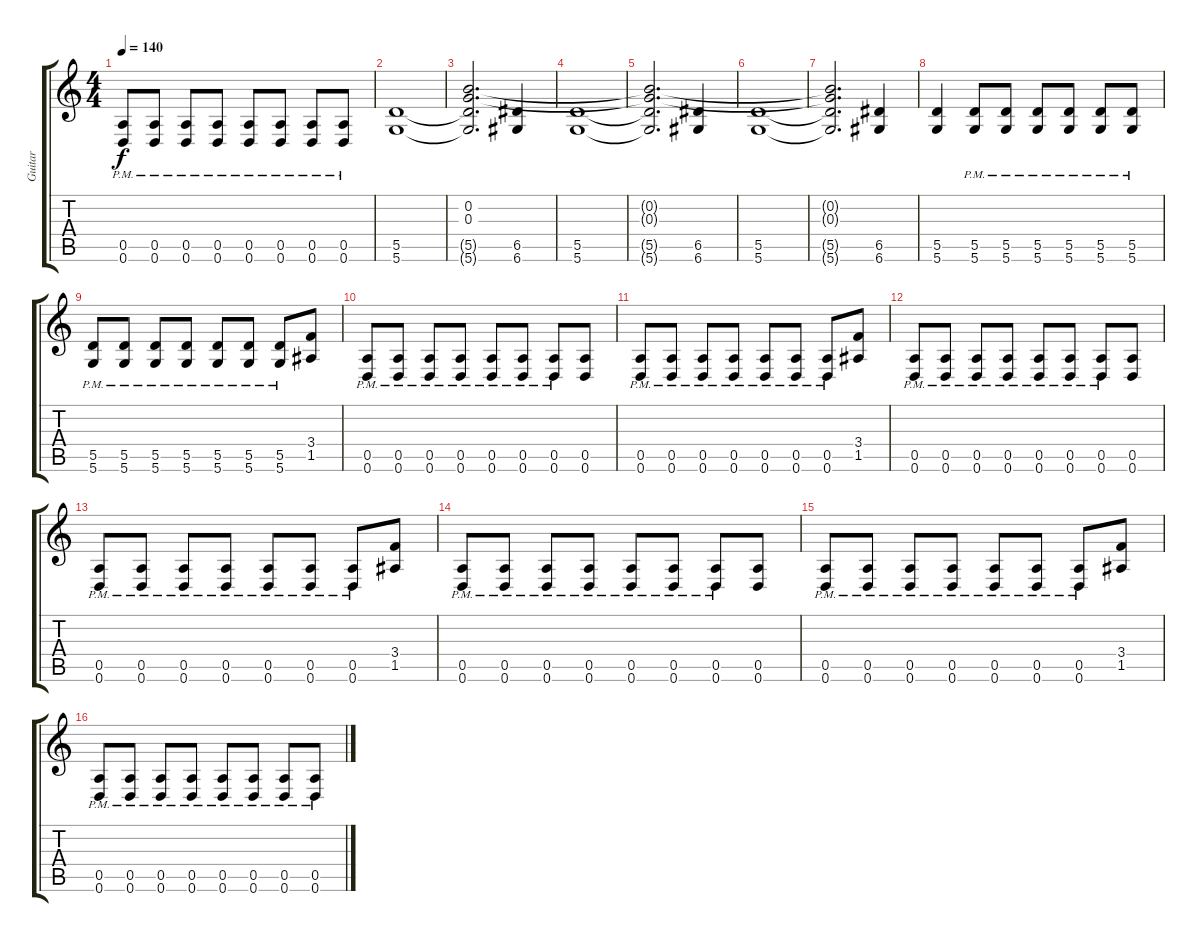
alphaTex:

\track ("Guitar" "Guitar") {instrument distortionguitar}
\staff {score tabs}
\tuning (E4 B3 G3 D3 A2 D2) {hide}
\ts (4 4)
\tempo 140
\clef g2
\ks c
(0.5{pm} 0.6{pm}).8{dy f} (0.5{pm} 0.6{pm}).8 (0.5{pm} 0.6{pm}).8 (0.5{pm} 0.6{pm}).8 (0.5{pm} 0.6{pm}).8 (0.5{pm} 0.6{pm}).8 (0.5{pm} 0.6{pm}).8 (0.5{pm} 0.6{pm}).8 |
(5.5 5.6).1 |
(0.2 0.3 5.5{t} 5.6{t}).2{d} (6.5 6.6).4 |
(5.5 5.6).1 |
(0.2{t} 0.3{t} 5.5{t} 5.6{t}).2{d} (6.5 6.6).4 |
(5.5 5.6).1 |
(0.2{t} 0.3{t} 5.5{t} 5.6{t}).2{d} (6.5 6.6).4 |
(5.5 5.6).4 (5.5{pm} 5.6{pm}).8 (5.5{pm} 5.6{pm}).8 (5.5{pm} 5.6{pm}).8 (5.5{pm} 5.6{pm}).8 (5.5{pm} 5.6{pm}).8 (5.5{pm} 5.6{pm}).8 |
(5.5{pm} 5.6{pm}).8 (5.5{pm} 5.6{pm}).8 (5.5{pm} 5.6{pm}).8 (5.5{pm} 5.6{pm}).8 (5.5{pm} 5.6{pm}).8 (5.5{pm} 5.6{pm}).8 (5.5{pm} 5.6{pm}).8 (3.4 1.5).8 |
(0.5{pm} 0.6{pm}).8 (0.5{pm} 0.6{pm}).8 (0.5{pm} 0.6{pm}).8 (0.5{pm} 0.6{pm}).8 (0.5{pm} 0.6{pm}).8 (0.5{pm} 0.6{pm}).8 (0.5{pm} 0.6{pm}).8 (0.5 0.6).8 |
(0.5{pm} 0.6{pm}).8 (0.5{pm} 0.6{pm}).8 (0.5{pm} 0.6{pm}).8 (0.5{pm} 0.6{pm}).8 (0.5{pm} 0.6{pm}).8 (0.5{pm} 0.6{pm}).8 (0.5{pm} 0.6{pm}).8 (3.4 1.5).8 |
(0.5{pm} 0.6{pm}).8 (0.5{pm} 0.6{pm}).8 (0.5{pm} 0.6{pm}).8 (0.5{pm} 0.6{pm}).8 (0.5{pm} 0.6{pm}).8 (0.5{pm} 0.6{pm}).8 (0.5{pm} 0.6{pm}).8 (0.5 0.6).8 |
(0.5{pm} 0.6{pm}).8 (0.5{pm} 0.6{pm}).8 (0.5{pm} 0.6{pm}).8 (0.5{pm} 0.6{pm}).8 (0.5{pm} 0.6{pm}).8 (0.5{pm} 0.6{pm}).8 (0.5{pm} 0.6{pm}).8 (3.4 1.5).8 |
(0.5{pm} 0.6{pm}).8 (0.5{pm} 0.6{pm}).8 (0.5{pm} 0.6{pm}).8 (0.5{pm} 0.6{pm}).8 (0.5{pm} 0.6{pm}).8 (0.5{pm} 0.6{pm}).8 (0.5{pm} 0.6{pm}).8 (0.5 0.6).8 |
(0.5{pm} 0.6{pm}).8 (0.5{pm} 0.6{pm}).8 (0.5{pm} 0.6{pm}).8 (0.5{pm} 0.6{pm}).8 (0.5{pm} 0.6{pm}).8 (0.5{pm} 0.6{pm}).8 (0.5{pm} 0.6{pm}).8 (3.4 1.5).8 |
(0.5{pm} 0.6{pm}).8 (0.5{pm} 0.6{pm}).8 (0.5{pm} 0.6{pm}).8 (0.5{pm} 0.6{pm}).8 (0.5{pm} 0.6{pm}).8 (0.5{pm} 0.6{pm}).8 (0.5{pm} 0.6{pm}).8 (0.5{pm} 0.6{pm}).8
